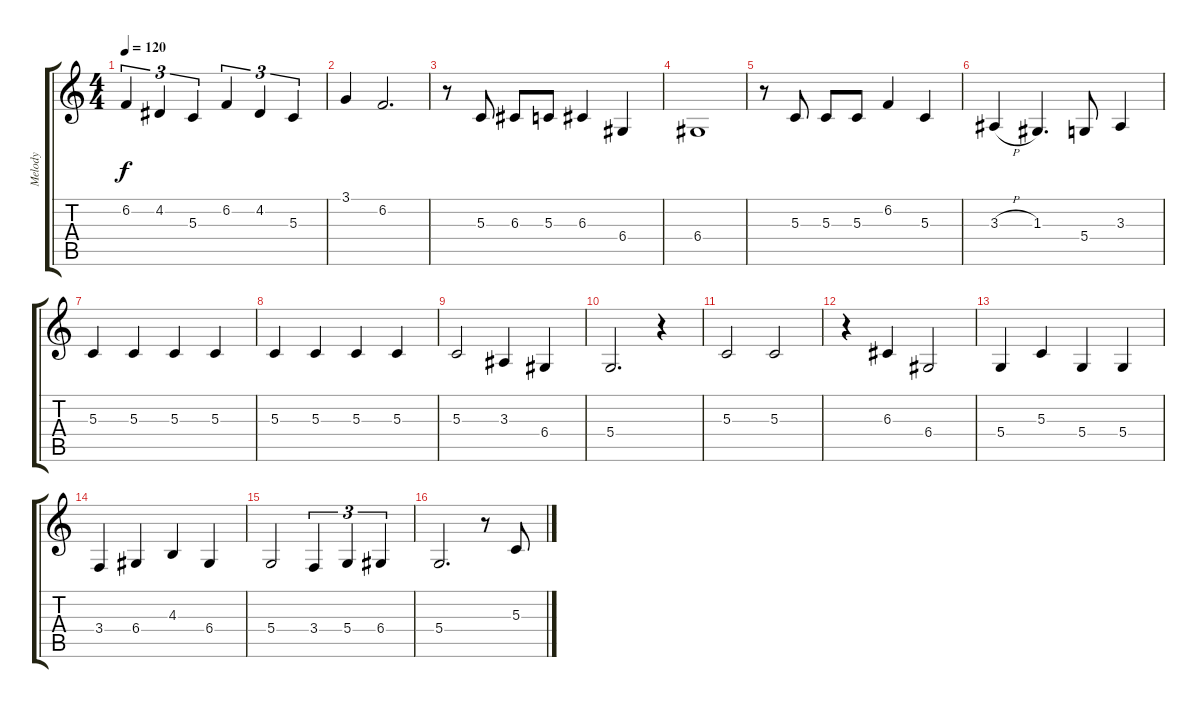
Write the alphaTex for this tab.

\track ("Melody" "Melody") {instrument clarinet}
\staff {score tabs}
\tuning (E4 B3 G3 D3 A2 E2) {hide}
\ts (4 4)
\tempo 120
\clef g2
\ks c
6.2.4{tu (3 2) dy f} 4.2.4{tu (3 2)} 5.3.4{tu (3 2)} 6.2.4{tu (3 2)} 4.2.4{tu (3 2)} 5.3.4{tu (3 2)} |
3.1.4 6.2.2{d} |
r.8 5.3.8 6.3.8 5.3.8 6.3.4 6.4.4 |
6.4.1 |
r.8 5.3.8 5.3.8 5.3.8 6.2.4 5.3.4 |
3.3{h}.4 1.3.4{d} 5.4.8 3.3.4 |
5.3.4 5.3.4 5.3.4 5.3.4 |
5.3.4 5.3.4 5.3.4 5.3.4 |
5.3.2 3.3.4 6.4.4 |
5.4.2{d} r.4 |
5.3.2 5.3.2 |
r.4 6.3.4 6.4.2 |
5.4.4 5.3.4 5.4.4 5.4.4 |
3.4.4 6.4.4 4.3.4 6.4.4 |
5.4.2 3.4.4{tu (3 2)} 5.4.4{tu (3 2)} 6.4.4{tu (3 2)} |
5.4.2{d} r.8 5.3.8
